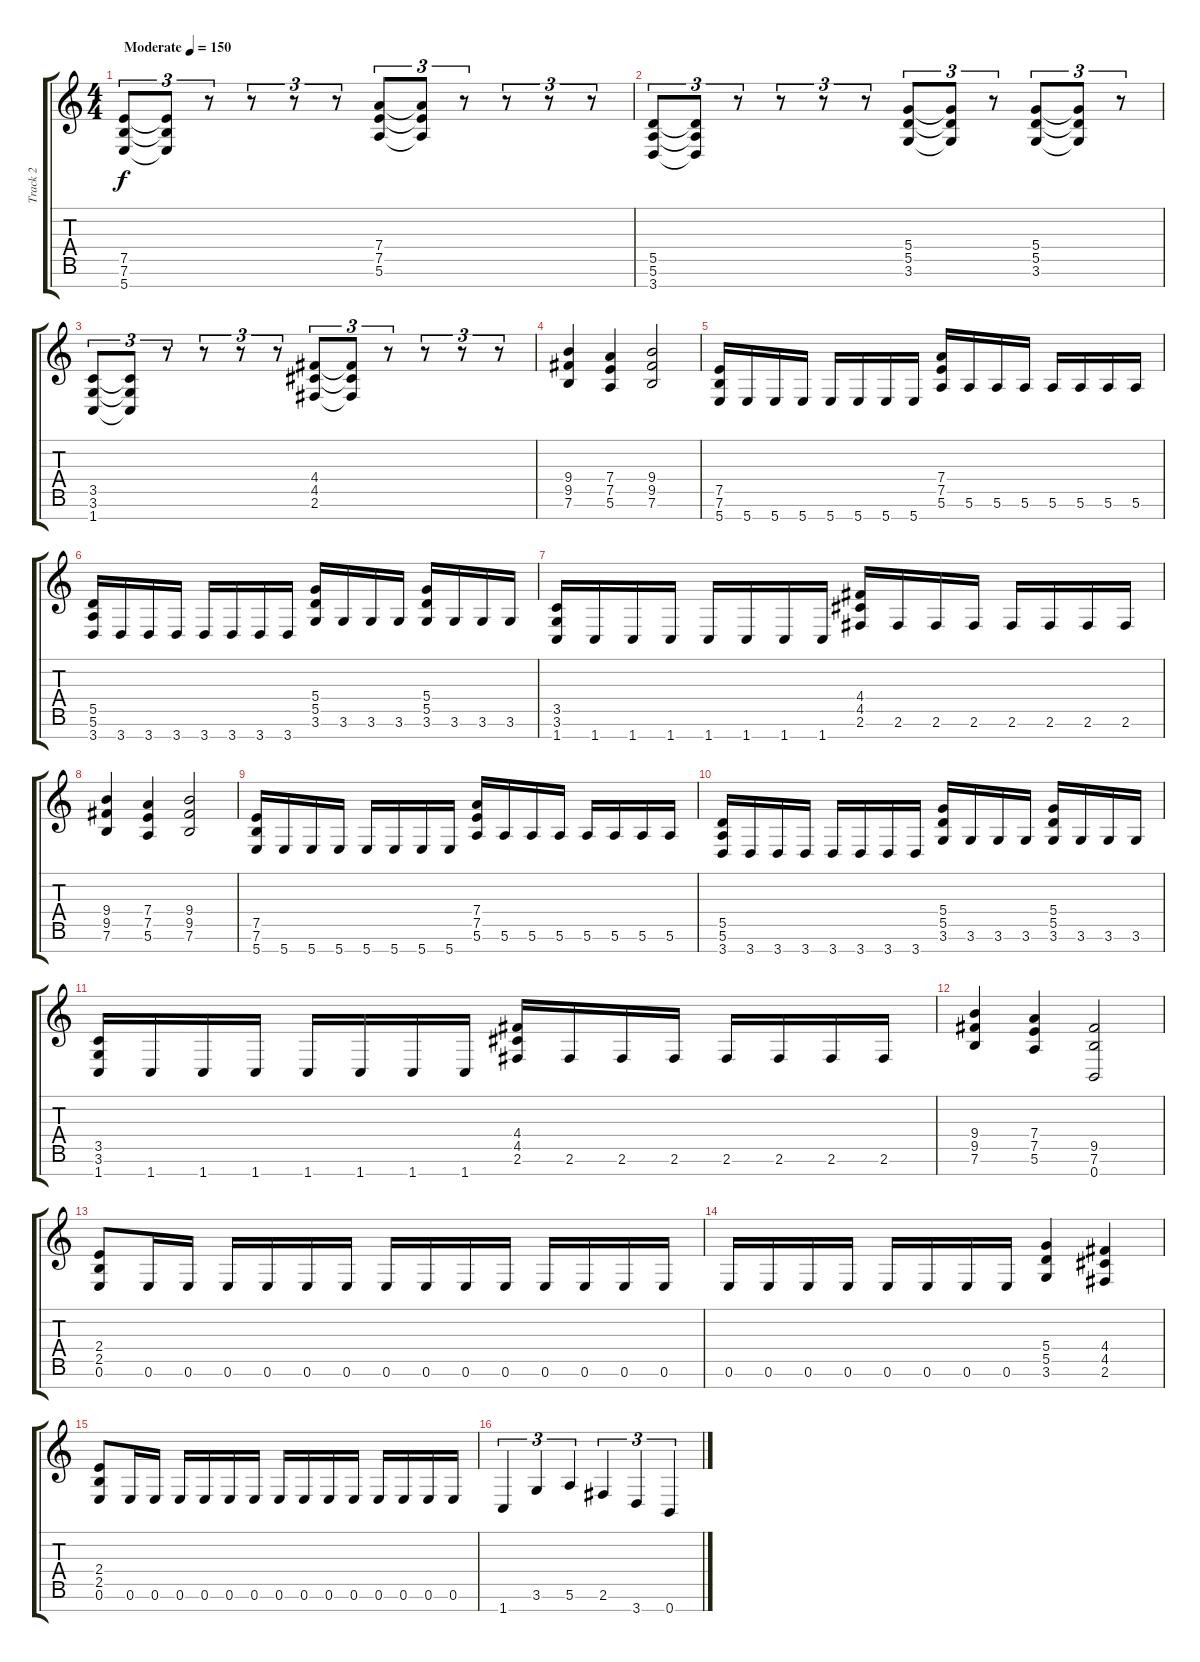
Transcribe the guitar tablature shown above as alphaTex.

\track ("Track 2" "Track 2") {instrument distortionguitar}
\staff {score tabs}
\tuning (E4 B3 G3 D3 A2 E2 B1) {hide}
\ts (4 4)
\tempo (150 "Moderate")
\clef g2
\ks c
(7.5 7.6 5.7).8{tu (3 2) dy f instrument distortionguitar} (7.5{t} 7.6{t} 5.7{t}).8{tu (3 2)} r.8{tu (3 2)} r.8{tu (3 2)} r.8{tu (3 2)} r.8{tu (3 2)} (7.4 7.5 5.6).8{tu (3 2)} (7.4{t} 7.5{t} 5.6{t}).8{tu (3 2)} r.8{tu (3 2)} r.8{tu (3 2)} r.8{tu (3 2)} r.8{tu (3 2)} |
(5.5 5.6 3.7).8{tu (3 2)} (5.5{t} 5.6{t} 3.7{t}).8{tu (3 2)} r.8{tu (3 2)} r.8{tu (3 2)} r.8{tu (3 2)} r.8{tu (3 2)} (5.4 5.5 3.6).8{tu (3 2)} (5.4{t} 5.5{t} 3.6{t}).8{tu (3 2)} r.8{tu (3 2)} (5.4 5.5 3.6).8{tu (3 2)} (5.4{t} 5.5{t} 3.6{t}).8{tu (3 2)} r.8{tu (3 2)} |
(3.5 3.6 1.7).8{tu (3 2)} (3.5{t} 3.6{t} 1.7{t}).8{tu (3 2)} r.8{tu (3 2)} r.8{tu (3 2)} r.8{tu (3 2)} r.8{tu (3 2)} (4.4 4.5 2.6).8{tu (3 2)} (4.4{t} 4.5{t} 2.6{t}).8{tu (3 2)} r.8{tu (3 2)} r.8{tu (3 2)} r.8{tu (3 2)} r.8{tu (3 2)} |
(9.4 9.5 7.6).4 (7.4 7.5 5.6).4 (9.4 9.5 7.6).2 |
(7.5 7.6 5.7).16 5.7.16 5.7.16 5.7.16 5.7.16 5.7.16 5.7.16 5.7.16 (7.4 7.5 5.6).16 5.6.16 5.6.16 5.6.16 5.6.16 5.6.16 5.6.16 5.6.16 |
(5.5 5.6 3.7).16 3.7.16 3.7.16 3.7.16 3.7.16 3.7.16 3.7.16 3.7.16 (5.4 5.5 3.6).16 3.6.16 3.6.16 3.6.16 (5.4 5.5 3.6).16 3.6.16 3.6.16 3.6.16 |
(3.5 3.6 1.7).16 1.7.16 1.7.16 1.7.16 1.7.16 1.7.16 1.7.16 1.7.16 (4.4 4.5 2.6).16 2.6.16 2.6.16 2.6.16 2.6.16 2.6.16 2.6.16 2.6.16 |
(9.4 9.5 7.6).4 (7.4 7.5 5.6).4 (9.4 9.5 7.6).2 |
(7.5 7.6 5.7).16 5.7.16 5.7.16 5.7.16 5.7.16 5.7.16 5.7.16 5.7.16 (7.4 7.5 5.6).16 5.6.16 5.6.16 5.6.16 5.6.16 5.6.16 5.6.16 5.6.16 |
(5.5 5.6 3.7).16 3.7.16 3.7.16 3.7.16 3.7.16 3.7.16 3.7.16 3.7.16 (5.4 5.5 3.6).16 3.6.16 3.6.16 3.6.16 (5.4 5.5 3.6).16 3.6.16 3.6.16 3.6.16 |
(3.5 3.6 1.7).16 1.7.16 1.7.16 1.7.16 1.7.16 1.7.16 1.7.16 1.7.16 (4.4 4.5 2.6).16 2.6.16 2.6.16 2.6.16 2.6.16 2.6.16 2.6.16 2.6.16 |
(9.4 9.5 7.6).4 (7.4 7.5 5.6).4 (9.5 7.6 0.7).2 |
(2.4 2.5 0.6).8 0.6.16 0.6.16 0.6.16 0.6.16 0.6.16 0.6.16 0.6.16 0.6.16 0.6.16 0.6.16 0.6.16 0.6.16 0.6.16 0.6.16 |
0.6.16 0.6.16 0.6.16 0.6.16 0.6.16 0.6.16 0.6.16 0.6.16 (5.4 5.5 3.6).4 (4.4 4.5 2.6).4 |
(2.4 2.5 0.6).8 0.6.16 0.6.16 0.6.16 0.6.16 0.6.16 0.6.16 0.6.16 0.6.16 0.6.16 0.6.16 0.6.16 0.6.16 0.6.16 0.6.16 |
1.7.4{tu (3 2)} 3.6.4{tu (3 2)} 5.6.4{tu (3 2)} 2.6.4{tu (3 2)} 3.7.4{tu (3 2)} 0.7.4{tu (3 2)}
